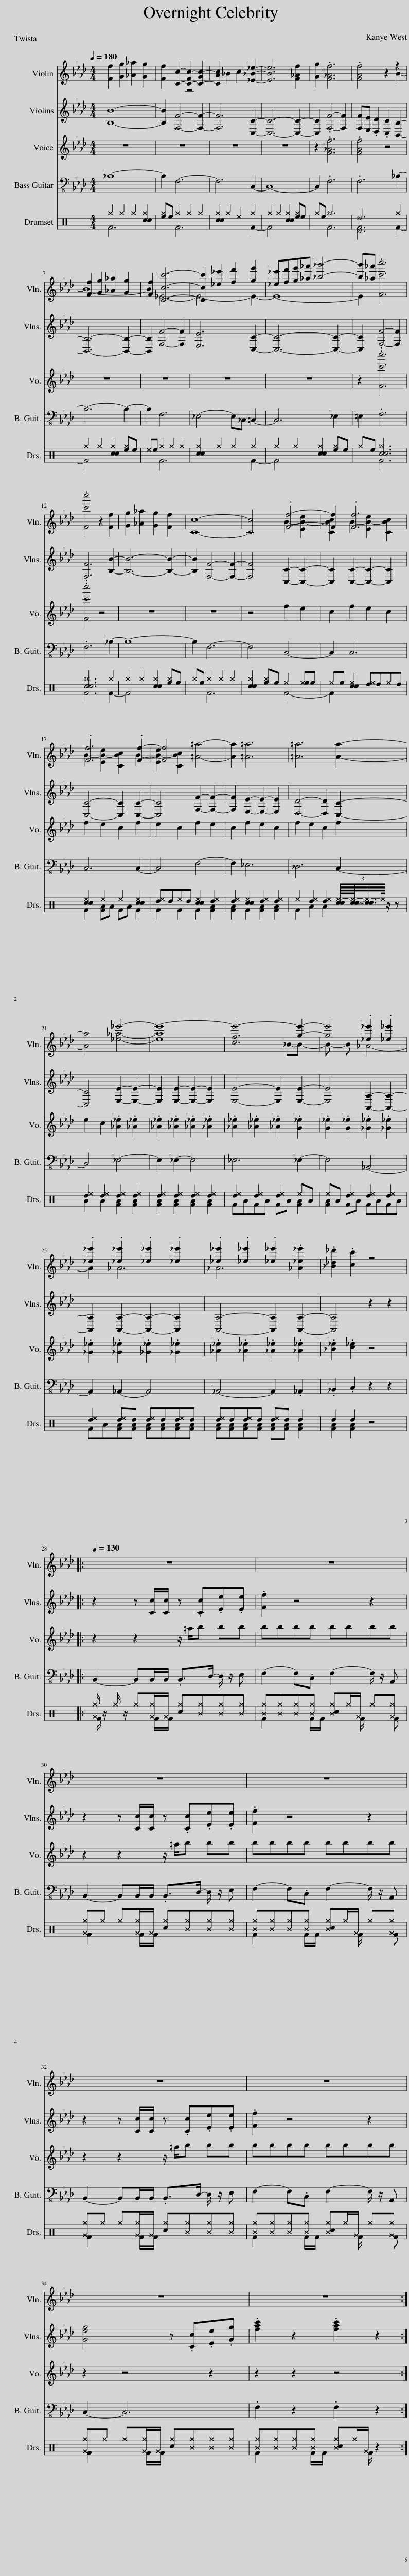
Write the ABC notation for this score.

X:1
%%score ( 1 2 ) 3 4 5 ( 6 7 )
L:1/8
Q:1/4=180
M:4/4
I:linebreak $
K:Ab
V:1 treble
V:2 treble
V:3 treble
V:4 treble
V:5 bass-8
V:6 perc
K:none
V:7 perc
K:none
V:1
 [Ff]2 [Gg]2 [_A_a]2 [Gg]2 | [Ff]2 [Cc]2- [C-Fc-]2 [C-Gc-]2 | [CAc]2 _B2 c2 [_E_B_e]2- | [EBe]6 [F_Af]2 | [Gg]2 .[F_Af]6 | %5
 .[FAf]4 z2 z2 |$ [Ff]2 [Gg]2 [_A_a]2 [Gg]2 | [Ff]2 [Ccc']6- | [Ccc']2 [_e_e']2 [ff']2 [gg']2 | [_e_e'][ff'][gg'][_a_a'] [_b_b']4- | %10
 [bb'][_a_a'] .[Fc'c'']6 |$ .[Fc'c'']4 z2 [Ff]2 | [Gg]2 [_A_a]2 [Gg]2 [Ff]2 | [Cc]8- | [Cc]4 .[Ff]4- | %15
 [Ff]2 .[Ff]6 |$ .[Ff]6 .[Ff]2- | [Ff]4 [=A=a]4- | [Aa]2 [=A=a]6 | [=A=a]6 [Aa]2- |$ %20
 [Aa]4 _e'4- | e'8- | [cfe'-]6 [ge']2- | [ge']4 .[_e_e']2 .[_e_e']2 |$ .[_e_e']2 .[_e_e']2 .[_e_e']2 .[_e_e']2 | %25
 .[_e_e']2 .[_e_e']2 .[_e_e']2 .[_A_e_e']2 | .[_B_d_d']2 .[cc']2 z4 |:$[Q:1/4=130] z8 | z8 |$ z8 | %30
 z8 |$ z8 | z8 |$ z8 | z8 :| %35
V:2
 x8 | x4 z4 | x8 | x8 | x8 | %5
 x6 B2- |$ B8- | B2 _E6- | E6- E2- | E8- | %10
 E2 x6 |$ x8 | x8 | x8 | x4 B2- [EB-e]2 | %15
 [CBc]2 B2- [EB-e]2 [CBc]2 |$ B2- [EB-e]2 [CBc]2 B2- | [EB-e]2 [CBc]2 x4 | x8 | x8 |$ %20
 x4 [_e_a]4- | [ea]8 | x5 _B-B- x | B- x B x _A4- |$ A2 _A6 | %25
 _A6 x2 | x8 |:$ x8 | x8 |$ x8 | %30
 x8 |$ x8 | x8 |$ x8 | x8 :| %35
V:3
 [B,B]8- | [B,B]2 [F,F]4- [F,F]2- | [F,F]6 [C,C]2- | [C,C]6- [C,C]2- | [C,C]2 .[F,F]4- [F,F]2 | %5
 [F,F][E,E] .[D,D]2 .[C,C]2 [B,,B,]2- |$ [B,,B,]6- [B,,B,]2- | [B,,B,]2 [F,F]4- [F,F]2 | [E,E]6 [C,C]2- | [C,C]6- [C,C]2- | %10
 [C,C]2 .[F,F]4- [F,F]2 |$ .[F,F]6 [B,B]2- | [B,B]6- [B,B]2- | [B,B]2 [F,F]4- [F,F]2- | [F,F]4 [C,C]2- [C,C]2- | %15
 [C,C]2 [C,C]2- [C,C]2- [C,C]2 |$ [C,C]4- [C,C]2 [C,C]2- | [C,C]4 [F,F]2- [F,F]2- | [F,F]2 [E,E]2- [E,E]2- [E,E]2 | [D,D]4- [D,D]2 [C,C]2- |$ %20
 [C,C]4 [E,E]2- [E,E]2- | [E,E]2 [E,E]2- [E,E]2- [E,E]2 | [E,E]4- [E,E]2 [E,E]2- | [E,E]4 [A,,A,]2- [A,,A,]2- |$ [A,,A,]2 [A,,A,]2- [A,,A,]2- [A,,A,]2 | %25
 [A,,A,]4- [A,,A,]2 [A,,A,]2- | [A,,A,]4 z2 z2 |:$ z2 z [Cc]/[Cc]/ z .[Cc].[Ee].[Ee] | .[Ff]2 z4 z2 |$ z2 z [Cc]/[Cc]/ z .[Cc].[Ee].[Ee] | %30
 .[Ff]2 z4 z2 |$ z2 z [Cc]/[Cc]/ z .[Cc].[Ee].[Ee] | .[Ff]2 z4 z2 |$ [Geg]4 z .[Cc].[Ee].[Gg] | .[fac']2 z2 .[fac']2 z2 :| %35
V:4
 z8 | z8 | z8 | z8 | z2 .[F_Af]6 | %5
 .[FAf]4 z4 |$ z8 | z8 | z8 | z8 | %10
 z2 .[Fc'c'']6 |$ .[Fc'c'']4 z4 | z8 | z8 | z4 f2 e2 | %15
 c2 f2 e2 c2 |$ f2 e2 c2 f2 | e2 c2 f2 e2 | c2 f2 e2 c2 | f2 e2 c2 f2 |$ %20
 e2 c2 .[_A_e]2 .[_A_e]2 | .[_A_e]2 .[_A_e]2 .[_A_e]2 .[_A_e]2 | .[_A_e]2 .[_A_e]2 .[_A_e]2 .[G_e]2 | .[G_e]2 .[G_e]2 .[_G_e]2 .[_G_e]2 |$ .[_G_e]2 .[_G_e]2 .[_G_e]2 .[_G_e]2 | %25
 .[_A_e]2 .[_A_e]2 .[_A_e]2 .[_A_e]2 | .[_B_e]2 .[c_e]2 z4 |:$ z2 z2 z/ =a/b bb | bbbb bbbb |$ z2 z2 z/ =a/b bb | %30
 bbbb bbbb |$ z2 z2 z/ =a/b bb | bbbb bbbb |$ z2 z4 z2 | z2 z2 z4 :| %35
V:5
 _B,8- | B,2 F,6- | F,6 C,2- | C,8- | C,2 .F,6 | %5
 .F,6 _B,2- |$ B,6- B,2- | B,2 F,6 | _E,4- E,_C, =C,2- | C,6 _E,2 | %10
 =E,2 .F,6 |$ .F,6 _B,2- | B,8- | B,2 F,6- | F,4 C,4- | %15
 C,2 C,6 |$ C,6 C,2- | C,4 F,4- | F,2 _E,6 | _D,6 C,2- |$ %20
 C,4 _E,4- | E,2 _E,2- E,4 | _E,6 _E,2- | E,4 _A,,4- |$ A,,2 _A,,2- A,,4 | %25
 _A,,4- A,,2 ._A,,2 | ._B,,2 .C,2 z2 z2 |:$ B,,2- B,,B,,/B,,/ .B,,>D,- D,/ z/ E, | F,2- F,.C, F,2- F,/ z/ A,, |$ B,,2- B,,B,,/B,,/ .B,,>D,- D,/ z/ E, | %30
 F,2- F,.C, F,2- F,/ z/ A,, |$ B,,2- B,,B,,/B,,/ .B,,>D,- D,/ z/ E, | F,2- F,.C, F,2- F,/ z/ A,, |$ C,2- C,6 | .F,2 z2 .F,2 z2 :| %35
V:6
[K:C] ^g2 ^g2 ^g2 [cc^g]2 | [e^g]e ^g2 ^g2 ^g2 | [cc^g]2 ^g2 ^e2 ^g2 | ^g2 ^g2 [cc^g]2 [e^g]e | ^ge ^g6 | %5
 ^d6 ^g2 |$ ^g2 ^g2 [cc^g]2 [e^g]e | ^ee ^g2 ^g2 ^g2 | [cc^g]2 ^g2 ^g2 ^g2 | ^g2 ^g2 [cc^g]2 [e^g]e | %10
 ^ge [cc^g]6 |$ [cc^g]6 ^g2 | ^g2 ^g2 [cc^g]2 [e^g]e | ^ge ^g2 ^g2 ^g2 | [cc^g]2 [e^g]e ^e2 [^ee]e | %15
 ^ee [cc^e]2 [d^e]d^ed |$ [cc^e]2 ^e2 ^e2 [cc^e]2 | [d^e]d^ed [cc^e]2 [d^e]2 | [d^e]2 [cc^e]2 [d^e]2 [d^e]2 | ^e2 [d^e]2 [d^e]2 (3:2:4[cc^e-]/8[cc^e]/8-[cc^e-]3/8^e/8 z/ z |$ %20
 [d^e]2 [d^e]2 [d^e]2 [d^e]2 | [d^e]2 [d^e]2 [d^e]2 [d^e]2 | [d^e]2 [d^e]2 [d^e]2 ^eA | ^eA [d^e]2 [d^e]2 [d^e]2 |$ [d^e]2 [d^e]d [d^e]d[d^e]d | %25
 [d^e]d[d^e]d [d^e]d d2 | d2 d2 z4 |:$ [^G^g]/ z/ ^g/ z/ ^g[^G^g]/^G/ [c^g][^B^g][^B^g][^B^g] | [^B^g][^B^g][^B^g][^B^g] [^Bc^g]^g/^G/ ^g[^G^g] |$ [^G^g]^g ^g[^G^g]/^G/ [c^g][^B^g][^B^g][^B^g] | %30
 [^B^g][^B^g][^B^g][^B^g] [^Bc^g]^g/^G/ ^g[^G^g] |$ [^G^g]^g ^g[^G^g]/^G/ [c^g][^B^g][^B^g][^B^g] | [^B^g][^B^g][^B^g][^B^g] [^Bc^g]^g/^G/ ^g[^G^g] |$ [^G^g]^g ^g[^G^g]/^G/ [c^g][^B^g][^B^g][^B^g] | [^B^g][^B^g][^B^g][^B^g] [^Bc^g]^g/^G/ z2 :| %35
V:7
[K:C] F6 x2 | x2 F6 | x6 F2- | F4 x4 | x2 F6 | %5
 [^DF]6 F2- |$ F4 x4 | x2 F6 | x6 F2- | F4 x4 | %10
 x2 F6 |$ F6 F2- | F4 x4 | x2 F6 | x4 F4- | %15
 F2 x6 |$ F2 [FA]A FA F2 | F2 F2 F2 [FA]2 | [FA]2 F2 [FA]2 [FA]2 | F2 A2 A2 x2 |$ %20
 A2 A2 [FA]2 [FA]2 | [FA]2 [FA]2 [FA]2 [FA]2 | FAFA FA [FA]2 | [FA]2 FA FAFA |$ FA[FA][FA] [FA][FA][FA][FA] | %25
 [FA][FA][FA][FA] [FA][FA] [FA]2 | [FA]2 [FA]2 x4 |:$ F/ x5/2 F/F/ x4 | F2 x F/F/ x3/2 F/ x F |$ F2 x F/F/ x4 | %30
 F2 x F/F/ x3/2 F/ x F |$ F2 x F/F/ x4 | F2 x F/F/ x3/2 F/ x F |$ F2 x F/F/ x4 | F2 x F/F/ x3/2 F/ x2 :| %35
